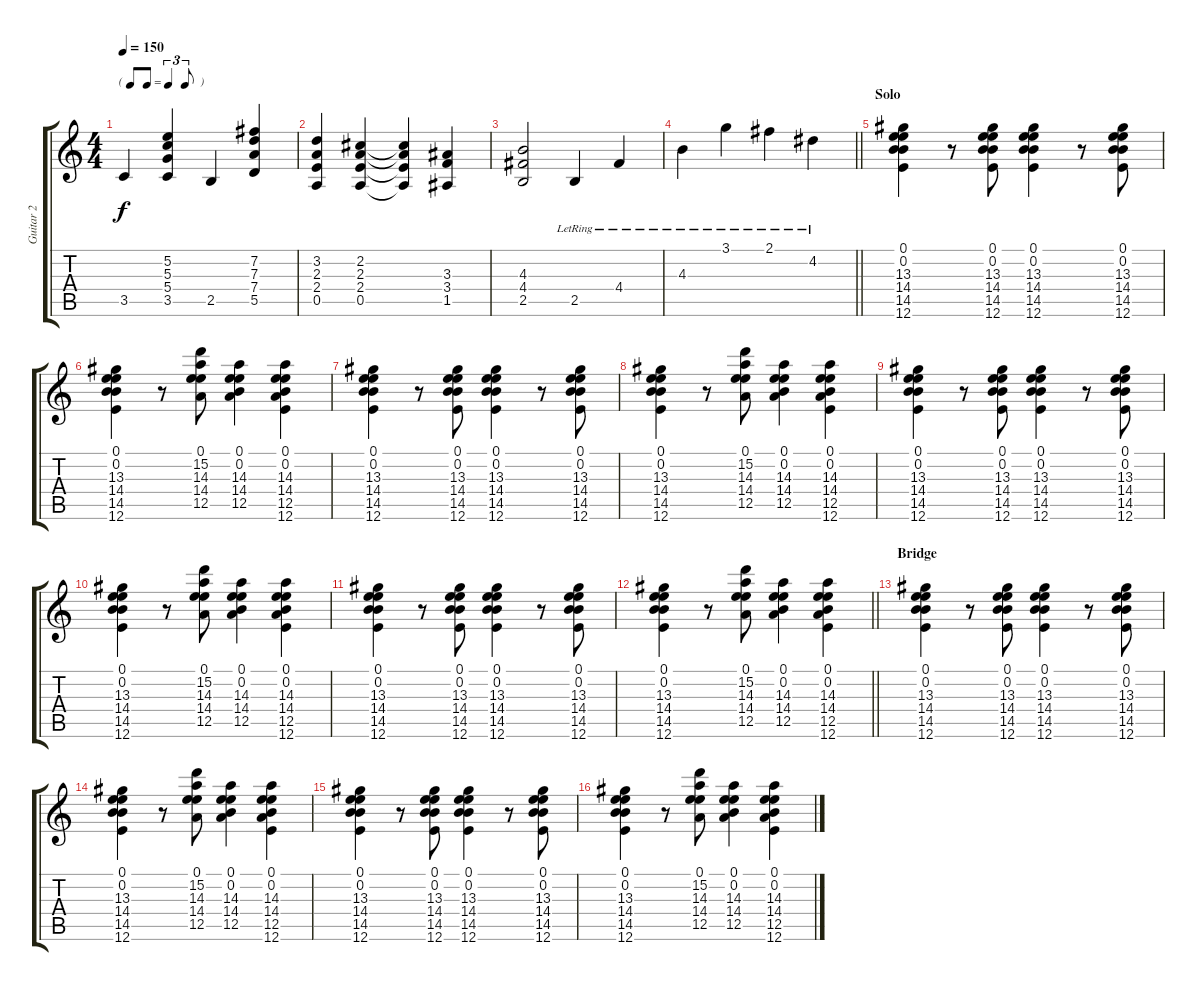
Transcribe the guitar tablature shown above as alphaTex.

\track ("Guitar 2" "Guitar 2") {instrument overdrivenguitar}
\staff {score tabs}
\tuning (E4 B3 G3 D3 A2 E2) {hide}
\ts (4 4)
\tf triplet8th
\tempo 150
\clef g2
\ks c
3.5.4{dy f} (5.2 5.3 5.4 3.5).4 2.5.4 (7.2 7.3 7.4 5.5).4 |
(3.2 2.3 2.4 0.5).4 (2.2 2.3 2.4 0.5).4 (2.2{t} 2.3{t} 2.4{t} 0.5{t}).4 (3.3 3.4 1.5).4 |
(4.3 4.4 2.5).2 2.5{lr}.4 4.4{lr}.4 |
\barLineRight lightlight
4.3{lr}.4 3.1{lr}.4 2.1{lr}.4 4.2{lr}.4 |
\section ("" "Solo")
(0.1 0.2 13.3 14.4 14.5 12.6).4 r.8 (0.1 0.2 13.3 14.4 14.5 12.6).8 (0.1 0.2 13.3 14.4 14.5 12.6).4 r.8 (0.1 0.2 13.3 14.4 14.5 12.6).8 |
(0.1 0.2 13.3 14.4 14.5 12.6).4 r.8 (0.1 15.2 14.3 14.4 12.5).8 (0.1 0.2 14.3 14.4 12.5).4 (0.1 0.2 14.3 14.4 12.5 12.6).4 |
(0.1 0.2 13.3 14.4 14.5 12.6).4 r.8 (0.1 0.2 13.3 14.4 14.5 12.6).8 (0.1 0.2 13.3 14.4 14.5 12.6).4 r.8 (0.1 0.2 13.3 14.4 14.5 12.6).8 |
(0.1 0.2 13.3 14.4 14.5 12.6).4 r.8 (0.1 15.2 14.3 14.4 12.5).8 (0.1 0.2 14.3 14.4 12.5).4 (0.1 0.2 14.3 14.4 12.5 12.6).4 |
(0.1 0.2 13.3 14.4 14.5 12.6).4 r.8 (0.1 0.2 13.3 14.4 14.5 12.6).8 (0.1 0.2 13.3 14.4 14.5 12.6).4 r.8 (0.1 0.2 13.3 14.4 14.5 12.6).8 |
(0.1 0.2 13.3 14.4 14.5 12.6).4 r.8 (0.1 15.2 14.3 14.4 12.5).8 (0.1 0.2 14.3 14.4 12.5).4 (0.1 0.2 14.3 14.4 12.5 12.6).4 |
(0.1 0.2 13.3 14.4 14.5 12.6).4 r.8 (0.1 0.2 13.3 14.4 14.5 12.6).8 (0.1 0.2 13.3 14.4 14.5 12.6).4 r.8 (0.1 0.2 13.3 14.4 14.5 12.6).8 |
\barLineRight lightlight
(0.1 0.2 13.3 14.4 14.5 12.6).4 r.8 (0.1 15.2 14.3 14.4 12.5).8 (0.1 0.2 14.3 14.4 12.5).4 (0.1 0.2 14.3 14.4 12.5 12.6).4 |
\section ("" "Bridge")
(0.1 0.2 13.3 14.4 14.5 12.6).4 r.8 (0.1 0.2 13.3 14.4 14.5 12.6).8 (0.1 0.2 13.3 14.4 14.5 12.6).4 r.8 (0.1 0.2 13.3 14.4 14.5 12.6).8 |
(0.1 0.2 13.3 14.4 14.5 12.6).4 r.8 (0.1 15.2 14.3 14.4 12.5).8 (0.1 0.2 14.3 14.4 12.5).4 (0.1 0.2 14.3 14.4 12.5 12.6).4 |
(0.1 0.2 13.3 14.4 14.5 12.6).4 r.8 (0.1 0.2 13.3 14.4 14.5 12.6).8 (0.1 0.2 13.3 14.4 14.5 12.6).4 r.8 (0.1 0.2 13.3 14.4 14.5 12.6).8 |
(0.1 0.2 13.3 14.4 14.5 12.6).4 r.8 (0.1 15.2 14.3 14.4 12.5).8 (0.1 0.2 14.3 14.4 12.5).4 (0.1 0.2 14.3 14.4 12.5 12.6).4
